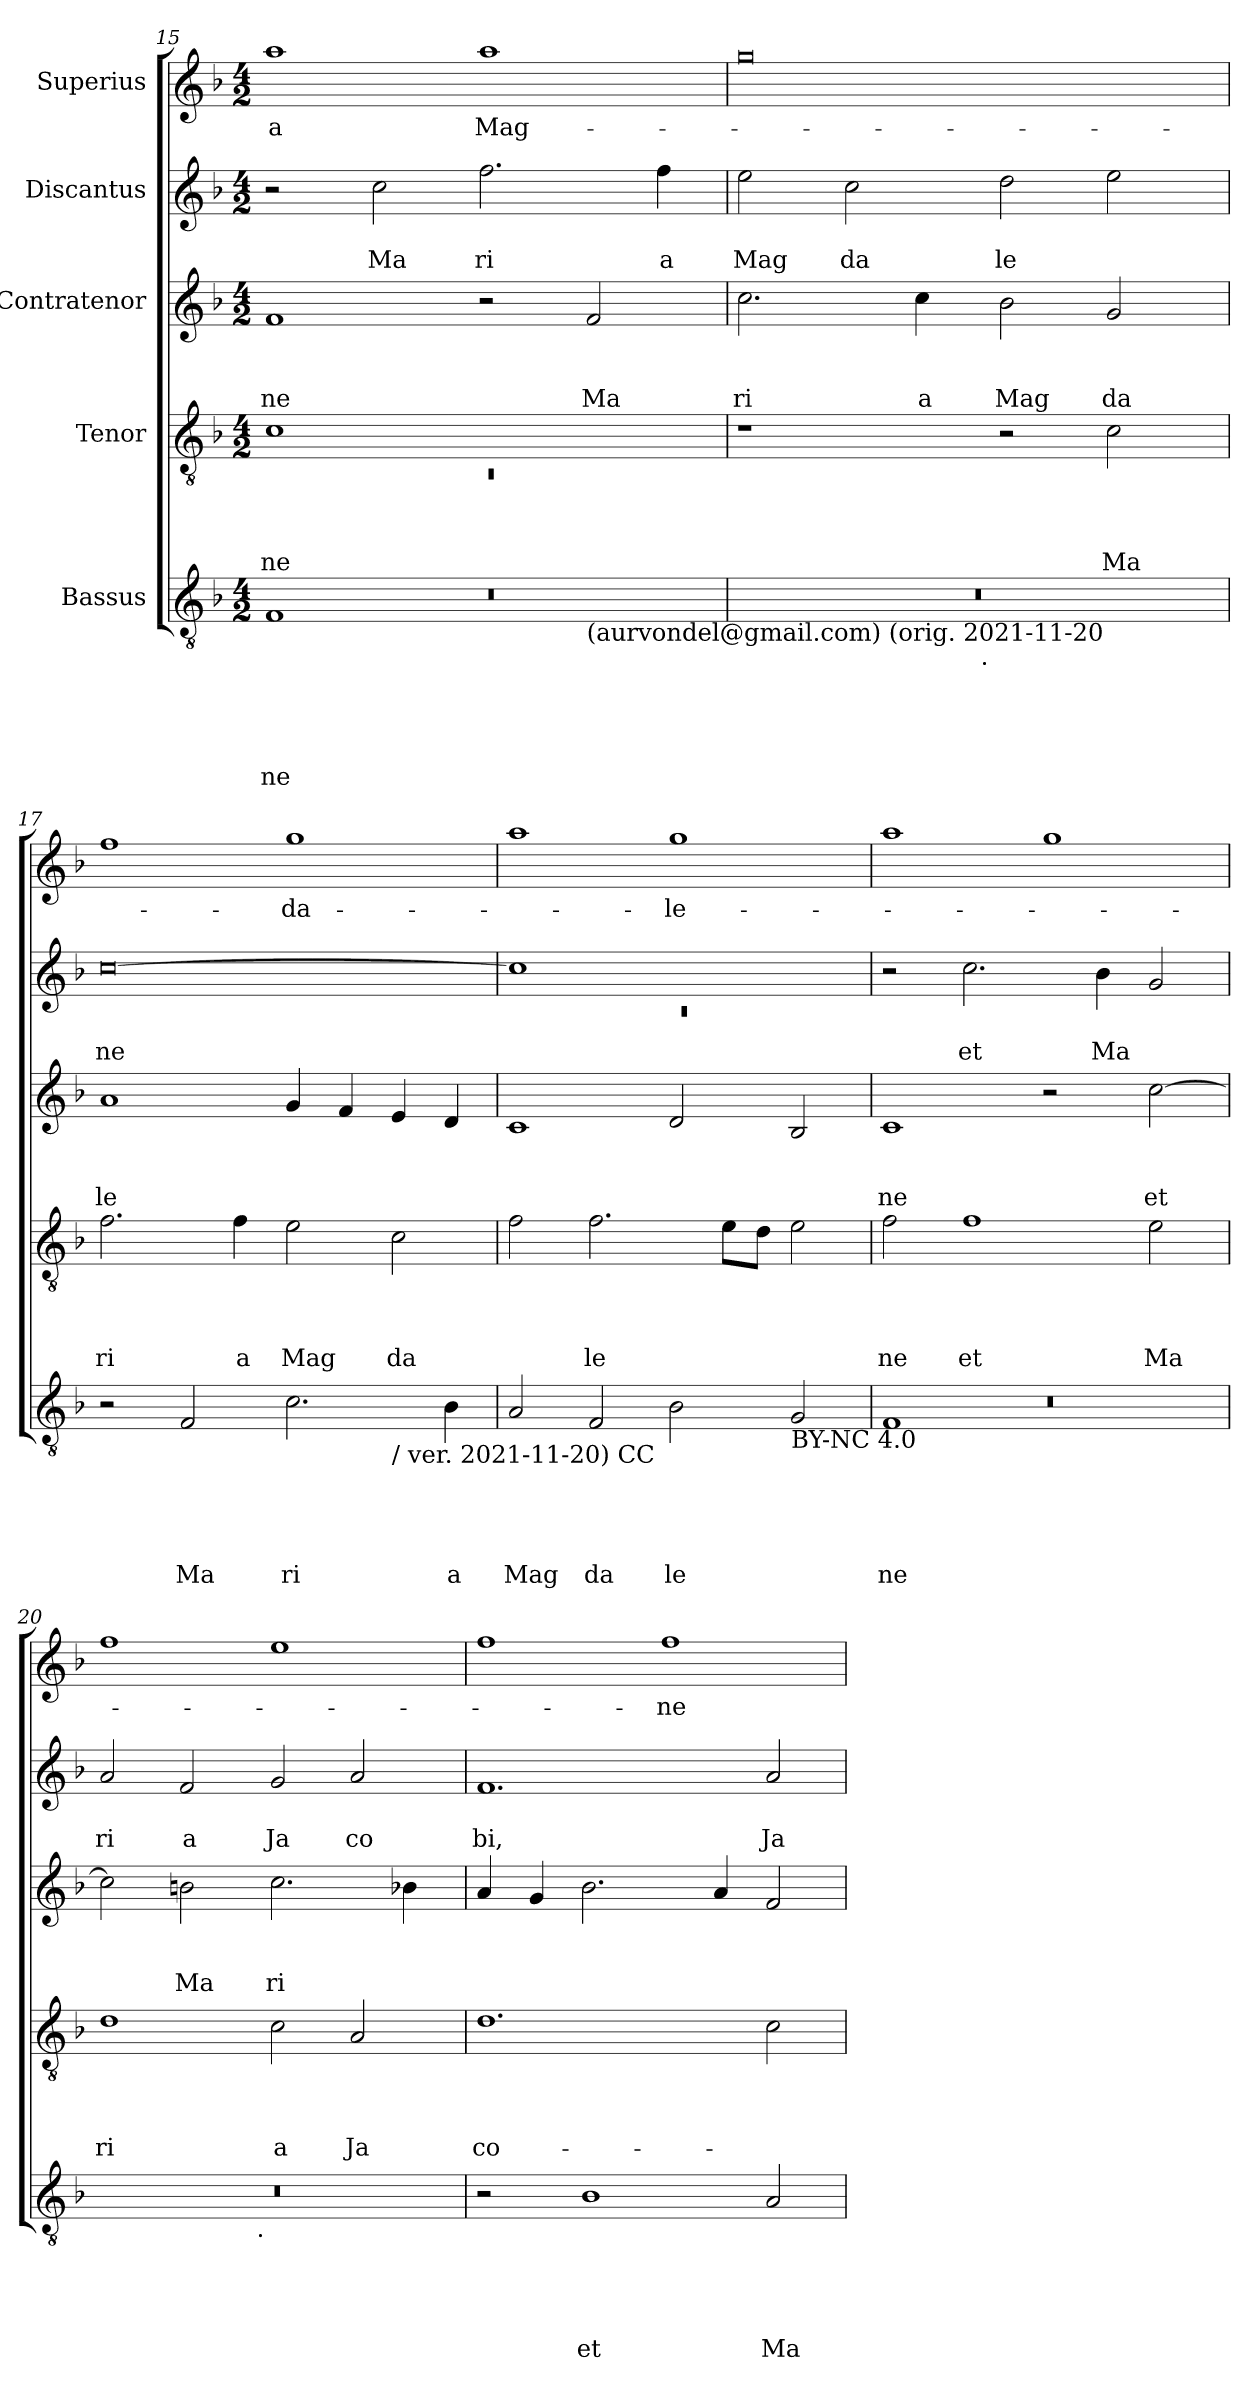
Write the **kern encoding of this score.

**kern	**text	**text	**text	**text	**text	**kern	**text	**text	**text	**text	**kern	**text	**text	**text	**kern	**text	**text	**kern	**text
*part5	*part5	*part5	*part5	*part5	*part5	*part4	*part4	*part4	*part4	*part4	*part3	*part3	*part3	*part3	*part2	*part2	*part2	*part1	*part1
*staff5	*staff5	*staff5	*staff5	*staff5	*staff5	*staff4	*staff4	*staff4	*staff4	*staff4	*staff3	*staff3	*staff3	*staff3	*staff2	*staff2	*staff2	*staff1	*staff1
*I"Bassus	*	*	*	*	*	*I"Tenor	*	*	*	*	*I"Contratenor	*	*	*	*I"Discantus	*	*	*I"Superius	*
*clefGv2	*	*	*	*	*	*clefGv2	*	*	*	*	*clefG2	*	*	*	*clefG2	*	*	*clefG2	*
*k[b-]	*	*	*	*	*	*k[b-]	*	*	*	*	*k[b-]	*	*	*	*k[b-]	*	*	*k[b-]	*
*F:	*	*	*	*	*	*F:	*	*	*	*	*F:	*	*	*	*F:	*	*	*F:	*
*M4/2	*	*	*	*	*	*M4/2	*	*	*	*	*M4/2	*	*	*	*M4/2	*	*	*M4/2	*
=15	=15	=15	=15	=15	=15	=15	=15	=15	=15	=15	=15	=15	=15	=15	=15	=15	=15	=15	=15
*^	*	*	*	*	*	*^	*	*	*	*	*	*	*	*	*	*	*	*	*
*	*^	*	*	*	*	*	*	*	*	*	*	*	*	*	*	*	*	*	*	*	*
!	!	!LO:N:vis=1	!	!	!	!	!LO:LY:b	!	!LO:N:vis=1	!	!	!	!LO:LY:b	!	!	!	!LO:LY:b	!	!	!	!	!LO:LY:b
*	*	*^	*	*	*	*	*	*	*	*	*	*	*	*	*	*	*	*	*	*	*	*
0ryy	1F	0r	1.ryy	.	.	.	.	ne	1c	0rC	.	.	.	ne	1f	.	.	ne	2r	.	.	1aa	a
!	!	!	!	!	!	!	!	!	!	!	!	!	!	!	!	!	!	!	!	!	!LO:LY:b	!	!
.	.	.	.	.	.	.	.	.	.	.	.	.	.	.	.	.	.	.	2cc\	.	Ma	.	.
!	!	!	!	!	!	!	!	!	!	!	!	!	!	!	!	!	!	!	!	!	!LO:LY:b	!	!LO:LY:b
.	1ryy	.	.	.	.	.	.	.	1ryy	.	.	.	.	.	2r	.	.	.	2.ff\	.	ri	1aa	Mag-
!	!	!	!LO:TX:b:t=(aurvondel@gmail.com) (orig. 2021-11-20	!	!	!	!	!	!	!	!	!	!	!	!	!	!	!	!	!	!	!	!
!	!	!	!	!	!	!	!	!	!	!	!	!	!	!	!	!	!	!LO:LY:b	!	!	!	!	!
.	.	.	2ryy	.	.	.	.	.	.	.	.	.	.	.	2f/	.	.	Ma	.	.	.	.	.
!	!	!	!	!	!	!	!	!	!	!	!	!	!	!	!	!	!	!	!	!	!LO:LY:b	!	!
.	.	.	.	.	.	.	.	.	.	.	.	.	.	.	.	.	.	.	4ff\	.	a	.	.
*	*	*	*	*	*	*	*	*	*v	*v	*	*	*	*	*	*	*	*	*	*	*	*	*
=16	=16	=16	=16	=16	=16	=16	=16	=16	=16	=16	=16	=16	=16	=16	=16	=16	=16	=16	=16	=16	=16	=16
!	!	!	!	!	!	!	!	!	!	!	!	!	!	!	!	!	!LO:LY:b	!	!	!LO:LY:b	!	!
*	*v	*v	*v	*	*	*	*	*	*	*	*	*	*	*	*	*	*	*	*	*	*	*
0r	2ryy	.	.	.	.	.	1r	.	.	.	.	2.cc\	.	.	ri	2ee\	.	Mag	0gg	.
!	!	!	!	!	!	!	!	!	!	!	!	!	!	!	!	!	!	!LO:LY:b	!	!
.	4...ryy	.	.	.	.	.	.	.	.	.	.	.	.	.	.	2cc\	.	da	.	.
!	!	!	!	!	!	!	!	!	!	!	!	!	!	!	!LO:LY:b	!	!	!	!	!
.	.	.	.	.	.	.	.	.	.	.	.	4cc\	.	.	a	.	.	.	.	.
!	!LO:TX:b:t=.	!	!	!	!	!	!	!	!	!	!	!	!	!	!	!	!	!	!	!
.	1ryy	.	.	.	.	.	.	.	.	.	.	.	.	.	.	.	.	.	.	.
!	!	!	!	!	!	!	!	!	!	!	!	!	!	!	!LO:LY:b	!	!	!LO:LY:b	!	!
.	.	.	.	.	.	.	2r	.	.	.	.	2b-\	.	.	Mag	2dd\	.	le	.	.
!	!	!	!	!	!	!	!	!	!	!	!LO:LY:b	!	!	!	!LO:LY:b	!	!	!	!	!
.	.	.	.	.	.	.	2c\	.	.	.	Ma	2g/	.	.	da	2ee\	.	.	.	.
.	32ryy	.	.	.	.	.	.	.	.	.	.	.	.	.	.	.	.	.	.	.
=17	=17	=17	=17	=17	=17	=17	=17	=17	=17	=17	=17	=17	=17	=17	=17	=17	=17	=17	=17	=17
!	!	!	!	!	!	!	!	!	!	!	!LO:LY:b	!	!	!	!LO:LY:b	!	!	!LO:LY:b	!	!
2r	1.ryy	.	.	.	.	.	2.f\	.	.	.	ri	1a	.	.	le	[>0cc	.	ne	1ff	.
!	!	!	!	!	!	!LO:LY:b	!	!	!	!	!	!	!	!	!	!	!	!	!	!
2F/	.	.	.	.	.	Ma	.	.	.	.	.	.	.	.	.	.	.	.	.	.
!	!	!	!	!	!	!	!	!	!	!	!LO:LY:b	!	!	!	!	!	!	!	!	!
.	.	.	.	.	.	.	4f\	.	.	.	a	.	.	.	.	.	.	.	.	.
!	!	!	!	!	!	!LO:LY:b	!	!	!	!	!LO:LY:b	!	!	!	!	!	!	!	!	!LO:LY:b
2.c\	.	.	.	.	.	ri	2e\	.	.	.	Mag	4g/	.	.	.	.	.	.	1gg	-da-
.	.	.	.	.	.	.	.	.	.	.	.	4f/	.	.	.	.	.	.	.	.
!	!LO:TX:b:t=/ ver. 2021-11-20) CC	!	!	!	!	!	!	!	!	!	!	!	!	!	!	!	!	!	!	!
!	!	!	!	!	!	!	!	!	!	!	!LO:LY:b	!	!	!	!	!	!	!	!	!
.	2ryy	.	.	.	.	.	2c\	.	.	.	da	4e/	.	.	.	.	.	.	.	.
!	!	!	!	!	!	!LO:LY:b	!	!	!	!	!	!	!	!	!	!	!	!	!	!
4B-\	.	.	.	.	.	a	.	.	.	.	.	4d/	.	.	.	.	.	.	.	.
=18	=18	=18	=18	=18	=18	=18	=18	=18	=18	=18	=18	=18	=18	=18	=18	=18	=18	=18	=18	=18
*	*	*	*	*	*	*	*	*	*	*	*	*	*	*	*	*^	*	*	*	*
!	!	!	!	!	!	!LO:LY:b	!	!	!	!	!	!	!	!	!	!	!LO:N:vis=1	!	!	!	!
*v	*v	*	*	*	*	*	*	*	*	*	*	*	*	*	*	*	*	*	*	*	*
2A/	.	.	.	.	Mag	2f\	.	.	.	.	1c	.	.	.	1cc]	0rc	.	.	1aa	.
!	!	!	!	!	!LO:LY:b	!	!	!	!	!LO:LY:b	!	!	!	!	!	!	!	!	!	!
2F/	.	.	.	.	da	2.f\	.	.	.	le	.	.	.	.	.	.	.	.	.	.
!	!	!	!	!	!LO:LY:b	!	!	!	!	!	!	!	!	!	!	!	!	!	!	!LO:LY:b
2B-\	.	.	.	.	le	.	.	.	.	.	2d/	.	.	.	1ryy	.	.	.	1gg	-le-
.	.	.	.	.	.	8e\L	.	.	.	.	.	.	.	.	.	.	.	.	.	.
.	.	.	.	.	.	8d\J	.	.	.	.	.	.	.	.	.	.	.	.	.	.
!LO:TX:b:t=BY-NC 4.0	!	!	!	!	!	!	!	!	!	!	!	!	!	!	!	!	!	!	!	!
2G/	.	.	.	.	.	2e\	.	.	.	.	2B-/	.	.	.	.	.	.	.	.	.
*	*	*	*	*	*	*	*	*	*	*	*	*	*	*	*v	*v	*	*	*	*
=19	=19	=19	=19	=19	=19	=19	=19	=19	=19	=19	=19	=19	=19	=19	=19	=19	=19	=19	=19
*^	*	*	*	*	*	*	*	*	*	*	*	*	*	*	*	*	*	*	*
*	*^	*	*	*	*	*	*	*	*	*	*	*	*	*	*	*	*	*	*	*
!	!	!LO:N:vis=1	!	!	!	!	!LO:LY:b	!	!	!	!	!LO:LY:b	!	!	!	!LO:LY:b	!	!	!	!	!
0ryy	1F	0r	.	.	.	.	ne	2f\	.	.	.	ne	1c	.	.	ne	2r	.	.	1aa	.
!	!	!	!	!	!	!	!	!	!	!	!	!LO:LY:b	!	!	!	!	!	!	!LO:LY:b	!	!
.	.	.	.	.	.	.	.	1f	.	.	.	et	.	.	.	.	2.cc\	.	et	.	.
.	1ryy	.	.	.	.	.	.	.	.	.	.	.	2r	.	.	.	.	.	.	1gg	.
!	!	!	!	!	!	!	!	!	!	!	!	!	!	!	!	!	!	!	!LO:LY:b	!	!
.	.	.	.	.	.	.	.	.	.	.	.	.	.	.	.	.	4b-\	.	Ma	.	.
!	!	!	!	!	!	!	!	!	!	!	!	!LO:LY:b	!	!	!	!LO:LY:b	!	!	!	!	!
.	.	.	.	.	.	.	.	2e\	.	.	.	Ma	[>2cc\	.	.	et	2g/	.	.	.	.
*v	*v	*v	*	*	*	*	*	*	*	*	*	*	*	*	*	*	*	*	*	*	*
=20	=20	=20	=20	=20	=20	=20	=20	=20	=20	=20	=20	=20	=20	=20	=20	=20	=20	=20	=20
!	!	!	!	!	!	!	!	!	!	!LO:LY:b	!	!	!	!	!	!	!LO:LY:b	!	!
*^	*	*	*	*	*	*	*	*	*	*	*	*	*	*	*	*	*	*	*
0r	2ryy	.	.	.	.	.	1d	.	.	.	ri	2cc\]	.	.	.	2a/	.	ri	1ff	.
!	!	!	!	!	!	!	!	!	!	!	!	!	!	!	!LO:LY:b	!	!	!LO:LY:b	!	!
.	4...ryy	.	.	.	.	.	.	.	.	.	.	2bn\	.	.	Ma	2f/	.	a	.	.
!	!LO:TX:b:t=.	!	!	!	!	!	!	!	!	!	!	!	!	!	!	!	!	!	!	!
.	1ryy	.	.	.	.	.	.	.	.	.	.	.	.	.	.	.	.	.	.	.
!	!	!	!	!	!	!	!	!	!	!	!LO:LY:b	!	!	!	!LO:LY:b	!	!	!LO:LY:b	!	!
.	.	.	.	.	.	.	2c\	.	.	.	a	2.cc\	.	.	ri	2g/	.	Ja	1ee	.
!	!	!	!	!	!	!	!	!	!	!	!LO:LY:b	!	!	!	!	!	!	!LO:LY:b	!	!
.	.	.	.	.	.	.	2A/	.	.	.	Ja	.	.	.	.	2a/	.	co	.	.
.	.	.	.	.	.	.	.	.	.	.	.	4b-X\	.	.	.	.	.	.	.	.
.	32ryy	.	.	.	.	.	.	.	.	.	.	.	.	.	.	.	.	.	.	.
!!LO:PB:g=z
=21	=21	=21	=21	=21	=21	=21	=21	=21	=21	=21	=21	=21	=21	=21	=21	=21	=21	=21	=21	=21
!	!	!	!	!	!	!	!	!	!	!	!LO:LY:b	!	!	!	!	!	!	!LO:LY:b	!	!
*v	*v	*	*	*	*	*	*	*	*	*	*	*	*	*	*	*	*	*	*	*
2r	.	.	.	.	.	1.d	.	.	.	co-	4a/	.	.	.	1.f	.	bi,	1ff	.
.	.	.	.	.	.	.	.	.	.	.	4g/	.	.	.	.	.	.	.	.
!	!	!	!	!	!LO:LY:b	!	!	!	!	!	!	!	!	!	!	!	!	!	!
1B-	.	.	.	.	et	.	.	.	.	.	2.b-\	.	.	.	.	.	.	.	.
!	!	!	!	!	!	!	!	!	!	!	!	!	!	!	!	!	!	!	!LO:LY:b
.	.	.	.	.	.	.	.	.	.	.	.	.	.	.	.	.	.	1ff	-ne
.	.	.	.	.	.	.	.	.	.	.	4a/	.	.	.	.	.	.	.	.
!	!	!	!	!	!LO:LY:b	!	!	!	!	!	!	!	!	!	!	!	!LO:LY:b	!	!
2A/	.	.	.	.	Ma-	2c\	.	.	.	.	2f/	.	.	.	2a/	.	Ja-	.	.
=	=	=	=	=	=	=	=	=	=	=	=	=	=	=	=	=	=	=	=
*-	*-	*-	*-	*-	*-	*-	*-	*-	*-	*-	*-	*-	*-	*-	*-	*-	*-	*-	*-
